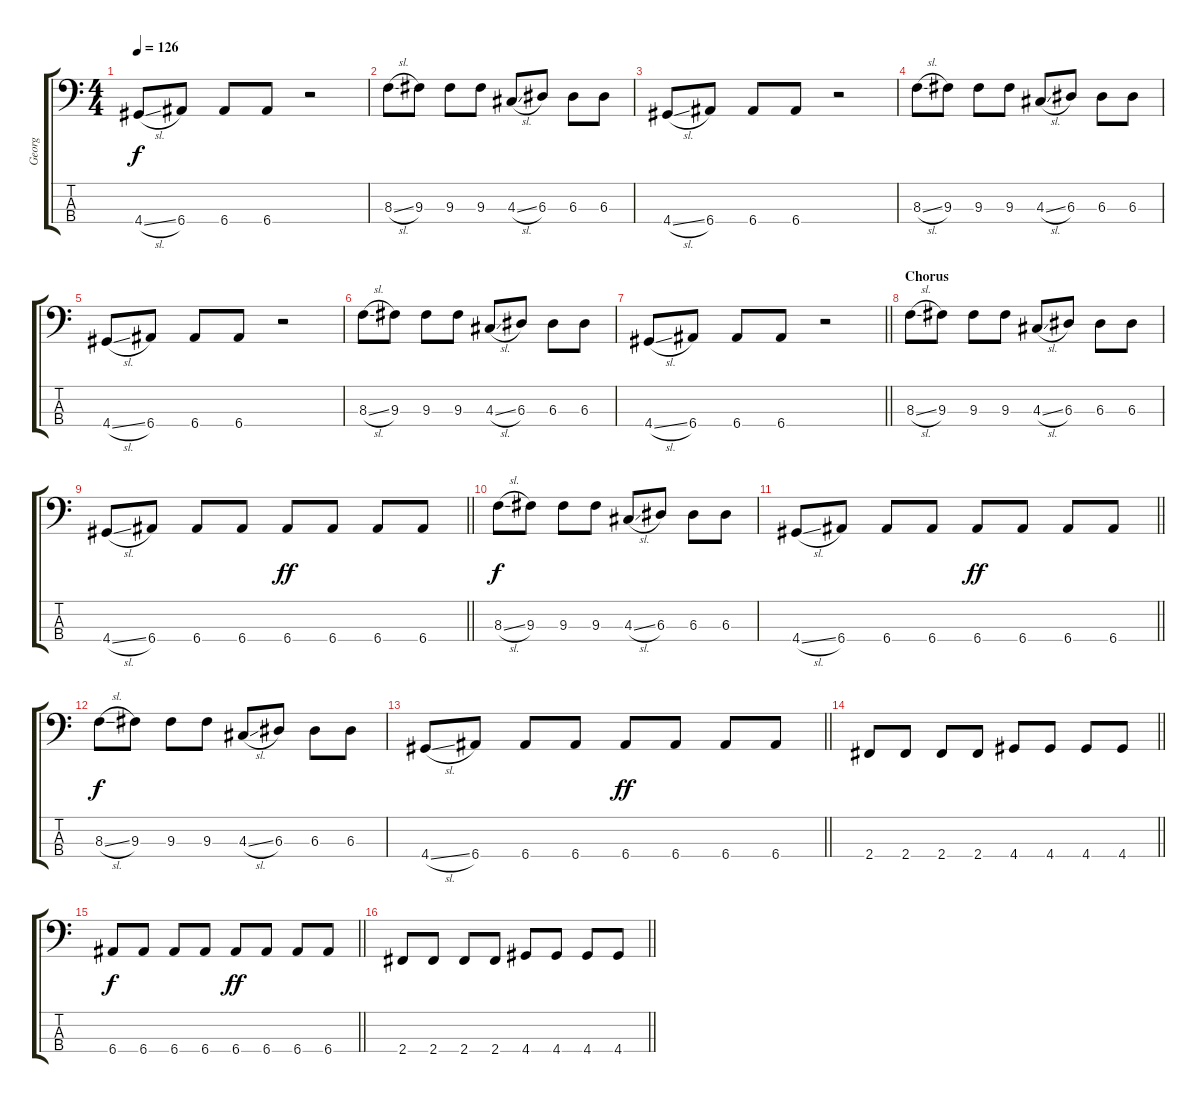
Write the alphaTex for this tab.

\track ("Georg" "Georg") {instrument electricbassfinger}
\staff {score tabs}
\tuning (G2 D2 A1 E1) {hide}
\ts (4 4)
\tempo 126
\clef f4
\ks c
4.4{sl}.8{dy f} 6.4.8 6.4.8 6.4.8 r.2 |
8.3{sl}.8 9.3.8 9.3.8 9.3.8 4.3{sl}.8 6.3.8 6.3.8 6.3.8 |
4.4{sl}.8 6.4.8 6.4.8 6.4.8 r.2 |
8.3{sl}.8 9.3.8 9.3.8 9.3.8 4.3{sl}.8 6.3.8 6.3.8 6.3.8 |
4.4{sl}.8 6.4.8 6.4.8 6.4.8 r.2 |
8.3{sl}.8 9.3.8 9.3.8 9.3.8 4.3{sl}.8 6.3.8 6.3.8 6.3.8 |
\barLineRight lightlight
4.4{sl}.8 6.4.8 6.4.8 6.4.8 r.2 |
\section ("" "Chorus")
8.3{sl}.8 9.3.8 9.3.8 9.3.8 4.3{sl}.8 6.3.8 6.3.8 6.3.8 |
\barLineRight lightlight
4.4{sl}.8 6.4.8 6.4.8 6.4.8 6.4.8{dy ff} 6.4.8 6.4.8 6.4.8 |
8.3{sl}.8{dy f} 9.3.8 9.3.8 9.3.8 4.3{sl}.8 6.3.8 6.3.8 6.3.8 |
\barLineRight lightlight
4.4{sl}.8 6.4.8 6.4.8 6.4.8 6.4.8{dy ff} 6.4.8 6.4.8 6.4.8 |
8.3{sl}.8{dy f} 9.3.8 9.3.8 9.3.8 4.3{sl}.8 6.3.8 6.3.8 6.3.8 |
\barLineRight lightlight
4.4{sl}.8 6.4.8 6.4.8 6.4.8 6.4.8{dy ff} 6.4.8 6.4.8 6.4.8 |
\barLineRight lightlight
2.4.8 2.4.8 2.4.8 2.4.8 4.4.8 4.4.8 4.4.8 4.4.8 |
\barLineRight lightlight
6.4.8{dy f} 6.4.8 6.4.8 6.4.8 6.4.8{dy ff} 6.4.8 6.4.8 6.4.8 |
\barLineRight lightlight
2.4.8 2.4.8 2.4.8 2.4.8 4.4.8 4.4.8 4.4.8 4.4.8
